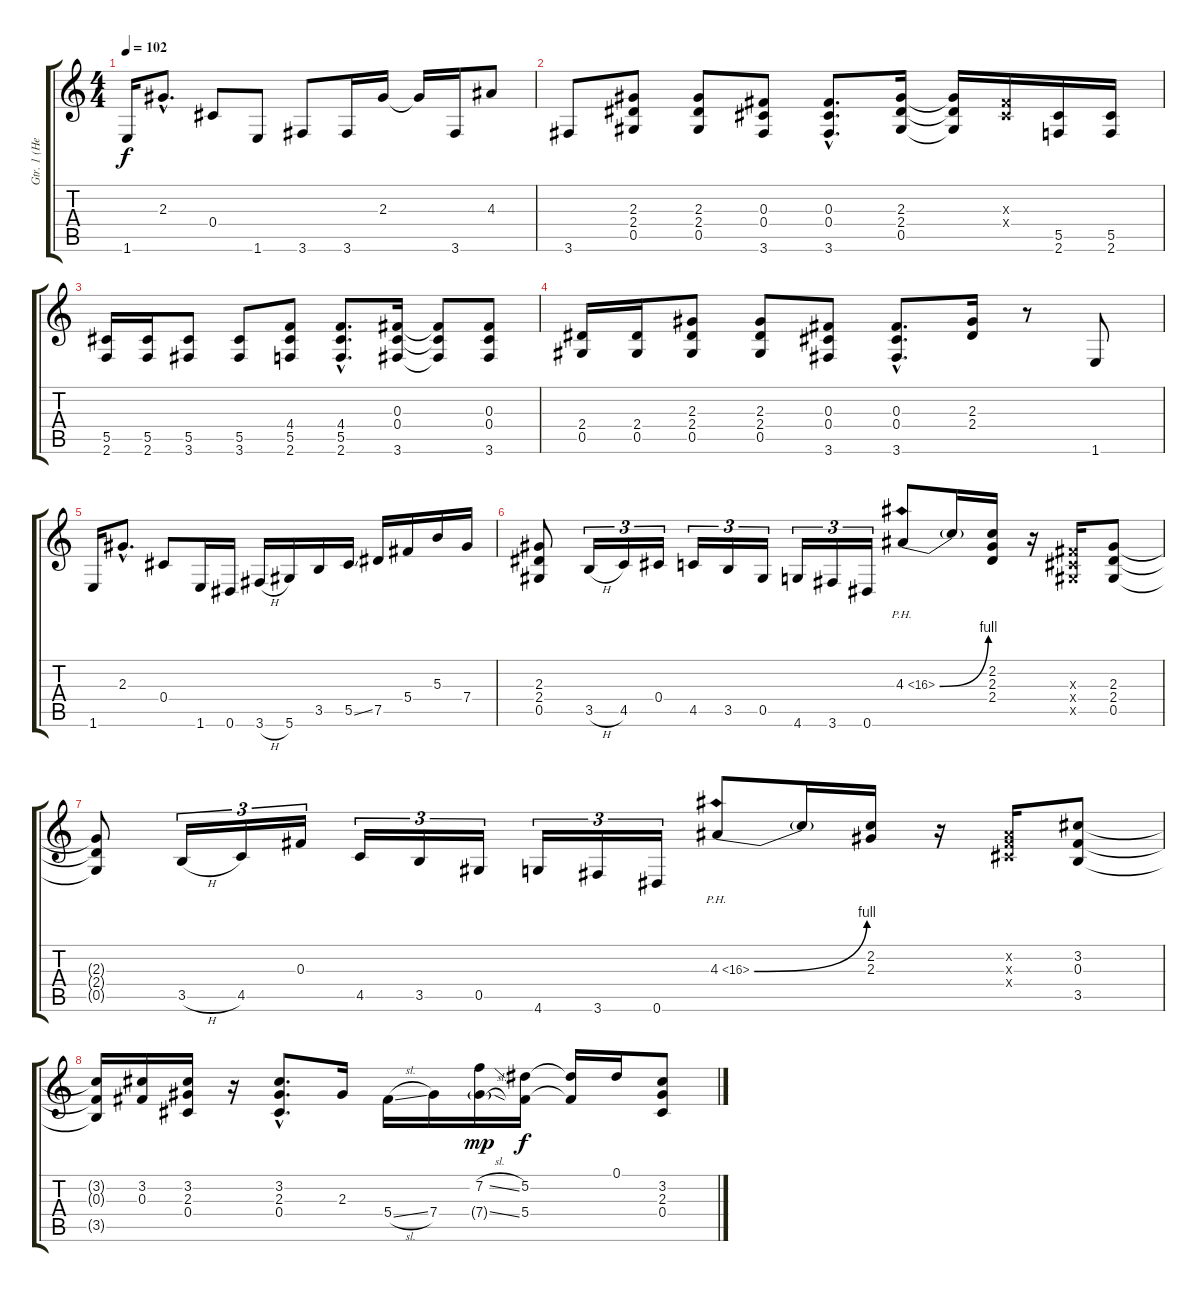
\track ("Gtr. 1 (He-Man)" "Gtr. 1 (He") {instrument distortionguitar}
\staff {score tabs}
\tuning (Eb4 Bb3 Gb3 Db3 Ab2 Eb2) {hide}
\ts (4 4)
\tempo 102
\clef g2
\ks c
1.6.16{dy f} 2.3{hac}.8{d} 0.4.8 1.6.8 3.6.8 3.6.16 2.3.16 2.3{t}.16 3.6.16 4.3.8 |
3.6.8 (2.3 2.4 0.5).8 (2.3 2.4 0.5).8 (0.3 0.4 3.6).8 (0.3{hac} 0.4{hac} 3.6{hac}).8{d} (2.3 2.4 0.5).16 (2.3{t} 2.4{t} 0.5{t}).16 (0.3{x} 0.4{x}).16 (5.5 2.6).16 (5.5 2.6).16 |
(5.5 2.6).16 (5.5 2.6).16 (5.5 3.6).8 (5.5 3.6).8 (4.4 5.5 2.6).8 (4.4{hac} 5.5{hac} 2.6{hac}).8{d} (0.3 0.4 3.6).16 (0.3{t} 0.4{t} 3.6{t}).8 (0.3 0.4 3.6).8 |
(2.4 0.5).16 (2.4 0.5).16 (2.3 2.4 0.5).8 (2.3 2.4 0.5).8 (0.3 0.4 3.6).8 (0.3{hac} 0.4{hac} 3.6{hac}).8{d} (2.3 2.4).16 r.8 1.6.8 |
1.6.16 2.3{hac}.8{d} 0.4.8 1.6.16 0.6.16 3.6{h}.16 5.6.16 3.5.16 5.5{ss}.16 7.5.16 5.4.16 5.3.16 7.4.16 |
(2.3 2.4 0.5).8 3.5{h}.16{tu (3 2)} 4.5.16{tu (3 2)} 0.4.16{tu (3 2)} 4.5.16{tu (3 2)} 3.5.16{tu (3 2)} 0.5.16{tu (3 2)} 4.6.16{tu (3 2)} 3.6.16{tu (3 2)} 0.6.16{tu (3 2)} 4.3{be (bend 0 0 60 4) ph 12}.8 4.3{t}.16 (2.2 2.3 2.4).16 r.16 (0.3{x} 0.4{x} 0.5{x}).16 (2.3 2.4 0.5).8 |
(2.3{t} 2.4{t} 0.5{t}).8 3.5{h}.16{tu (3 2)} 4.5.16{tu (3 2)} 0.3.16{tu (3 2)} 4.5.16{tu (3 2)} 3.5.16{tu (3 2)} 0.5.16{tu (3 2)} 4.6.16{tu (3 2)} 3.6.16{tu (3 2)} 0.6.16{tu (3 2)} 4.3{be (bend 0 0 60 4) ph 12}.8 4.3{t}.16 (2.2 2.3).16 r.16 (0.2{x} 0.3{x} 0.4{x}).16 (3.2 0.3 3.5).8 |
(3.2{t} 0.3{t} 3.5{t}).16 (3.2 0.3).16 (3.2 2.3 0.4).16 r.16 (3.2{hac} 2.3{hac} 0.4{hac}).8{d} 2.3.16 5.4{sl}.16 7.4.16 (7.2{sl} 7.4{sl g}).16{dy mp} (5.2 5.4).16{dy f} (5.2{t} 5.4{t}).16 0.1.16 (3.2 2.3 0.4).8
